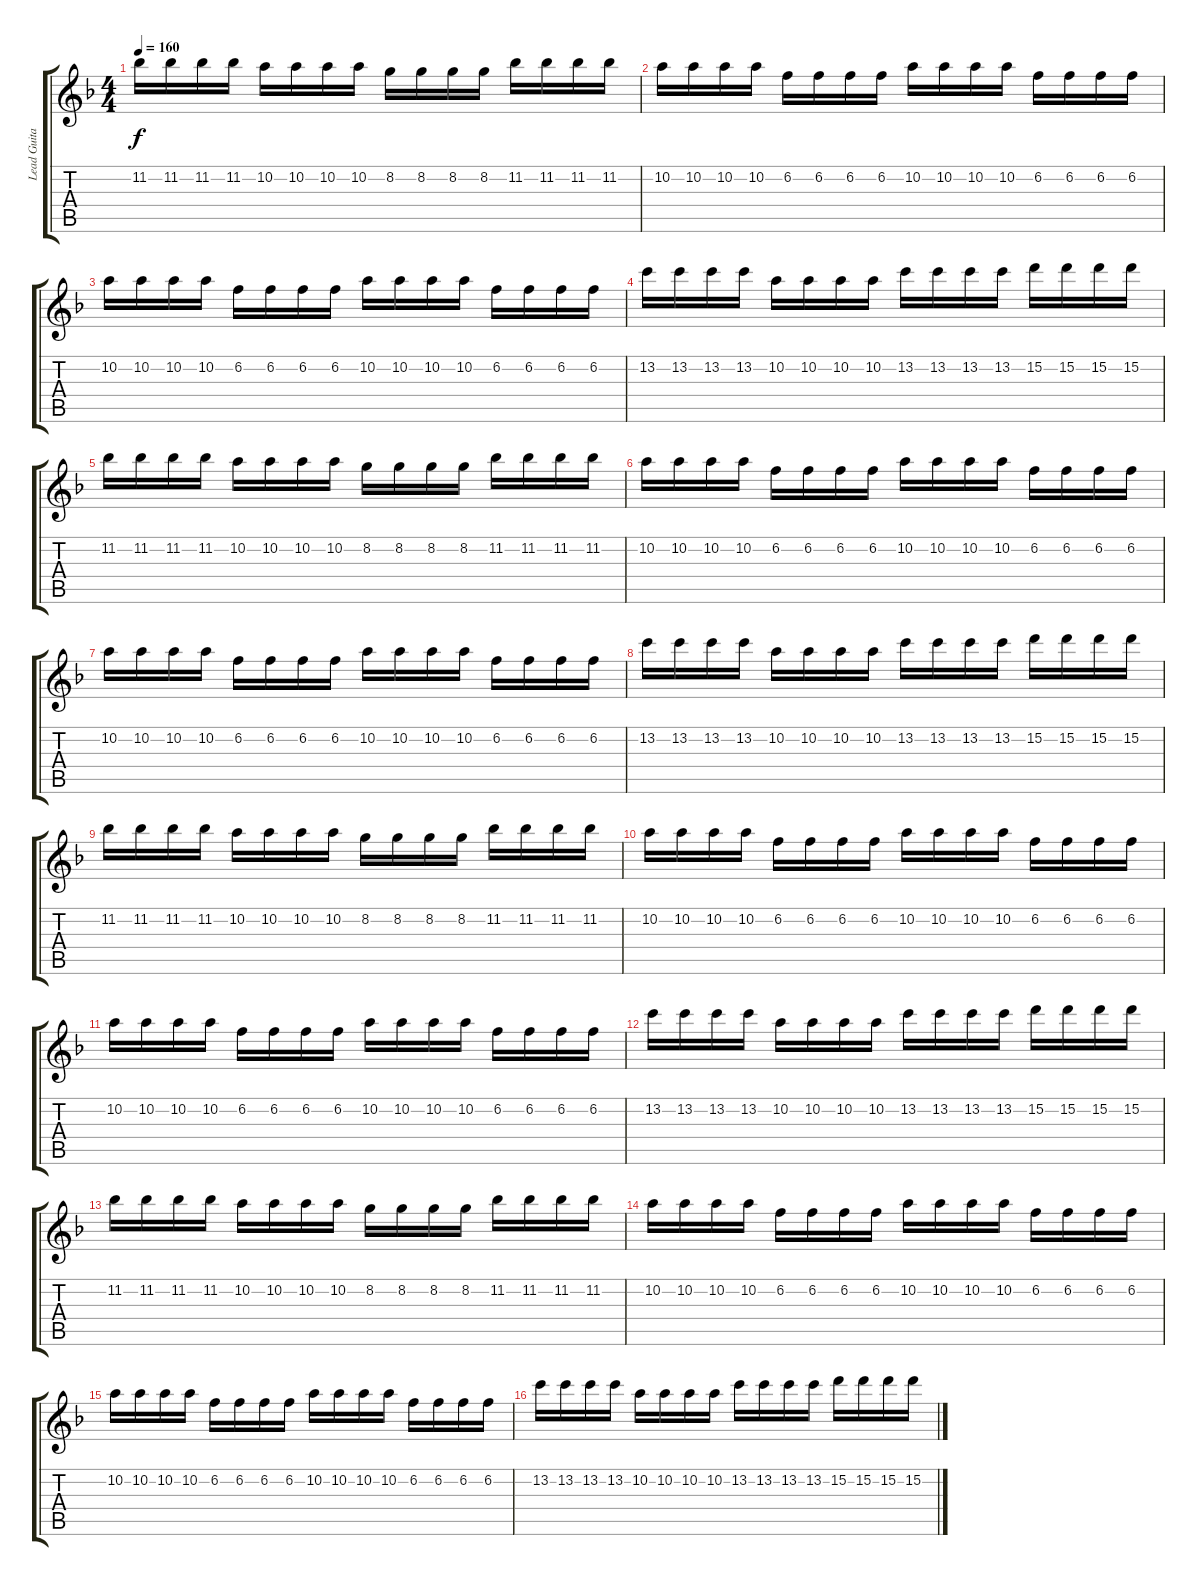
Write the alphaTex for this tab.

\track ("Lead Guitar (Gus + Bob)" "Lead Guita") {instrument distortionguitar}
\staff {score tabs}
\tuning (E4 B3 G3 D3 A2 D2) {hide}
\ts (4 4)
\tempo 160
\clef g2
\ks dminor
11.2.16{dy f} 11.2.16 11.2.16 11.2.16 10.2.16 10.2.16 10.2.16 10.2.16 8.2.16 8.2.16 8.2.16 8.2.16 11.2.16 11.2.16 11.2.16 11.2.16 |
10.2.16 10.2.16 10.2.16 10.2.16 6.2.16 6.2.16 6.2.16 6.2.16 10.2.16 10.2.16 10.2.16 10.2.16 6.2.16 6.2.16 6.2.16 6.2.16 |
10.2.16 10.2.16 10.2.16 10.2.16 6.2.16 6.2.16 6.2.16 6.2.16 10.2.16 10.2.16 10.2.16 10.2.16 6.2.16 6.2.16 6.2.16 6.2.16 |
13.2.16 13.2.16 13.2.16 13.2.16 10.2.16 10.2.16 10.2.16 10.2.16 13.2.16 13.2.16 13.2.16 13.2.16 15.2.16 15.2.16 15.2.16 15.2.16 |
11.2.16 11.2.16 11.2.16 11.2.16 10.2.16 10.2.16 10.2.16 10.2.16 8.2.16 8.2.16 8.2.16 8.2.16 11.2.16 11.2.16 11.2.16 11.2.16 |
10.2.16 10.2.16 10.2.16 10.2.16 6.2.16 6.2.16 6.2.16 6.2.16 10.2.16 10.2.16 10.2.16 10.2.16 6.2.16 6.2.16 6.2.16 6.2.16 |
10.2.16 10.2.16 10.2.16 10.2.16 6.2.16 6.2.16 6.2.16 6.2.16 10.2.16 10.2.16 10.2.16 10.2.16 6.2.16 6.2.16 6.2.16 6.2.16 |
13.2.16 13.2.16 13.2.16 13.2.16 10.2.16 10.2.16 10.2.16 10.2.16 13.2.16 13.2.16 13.2.16 13.2.16 15.2.16 15.2.16 15.2.16 15.2.16 |
11.2.16 11.2.16 11.2.16 11.2.16 10.2.16 10.2.16 10.2.16 10.2.16 8.2.16 8.2.16 8.2.16 8.2.16 11.2.16 11.2.16 11.2.16 11.2.16 |
10.2.16 10.2.16 10.2.16 10.2.16 6.2.16 6.2.16 6.2.16 6.2.16 10.2.16 10.2.16 10.2.16 10.2.16 6.2.16 6.2.16 6.2.16 6.2.16 |
10.2.16 10.2.16 10.2.16 10.2.16 6.2.16 6.2.16 6.2.16 6.2.16 10.2.16 10.2.16 10.2.16 10.2.16 6.2.16 6.2.16 6.2.16 6.2.16 |
13.2.16 13.2.16 13.2.16 13.2.16 10.2.16 10.2.16 10.2.16 10.2.16 13.2.16 13.2.16 13.2.16 13.2.16 15.2.16 15.2.16 15.2.16 15.2.16 |
11.2.16 11.2.16 11.2.16 11.2.16 10.2.16 10.2.16 10.2.16 10.2.16 8.2.16 8.2.16 8.2.16 8.2.16 11.2.16 11.2.16 11.2.16 11.2.16 |
10.2.16 10.2.16 10.2.16 10.2.16 6.2.16 6.2.16 6.2.16 6.2.16 10.2.16 10.2.16 10.2.16 10.2.16 6.2.16 6.2.16 6.2.16 6.2.16 |
10.2.16 10.2.16 10.2.16 10.2.16 6.2.16 6.2.16 6.2.16 6.2.16 10.2.16 10.2.16 10.2.16 10.2.16 6.2.16 6.2.16 6.2.16 6.2.16 |
13.2.16 13.2.16 13.2.16 13.2.16 10.2.16 10.2.16 10.2.16 10.2.16 13.2.16 13.2.16 13.2.16 13.2.16 15.2.16 15.2.16 15.2.16 15.2.16
